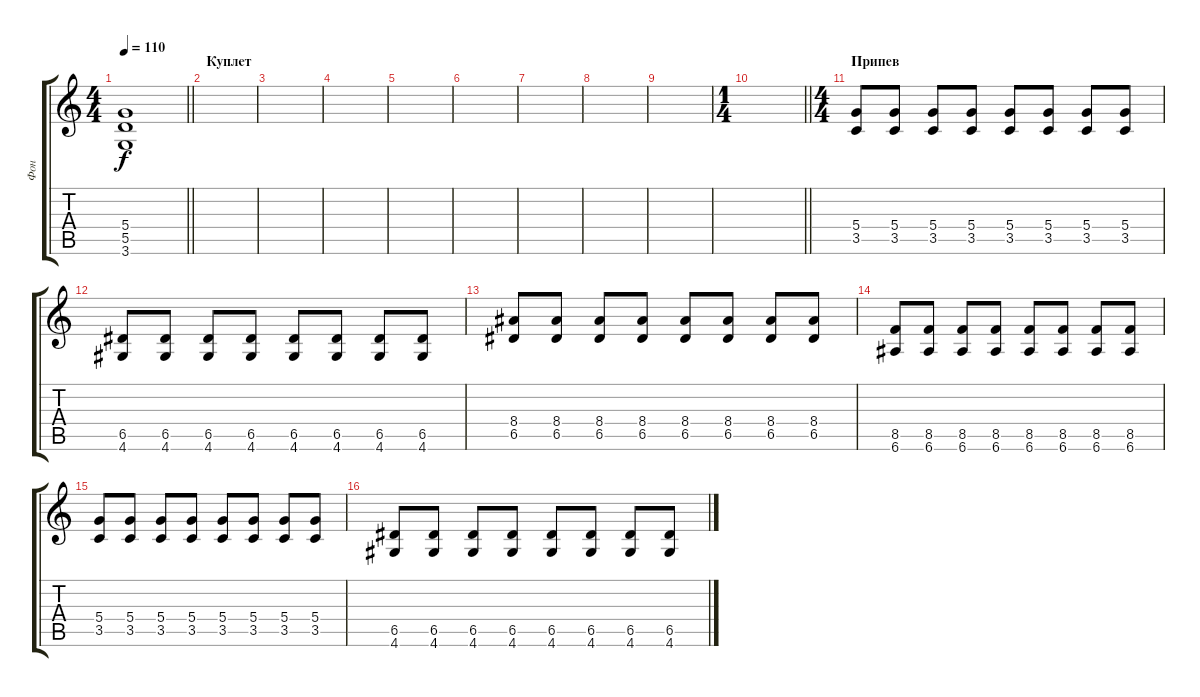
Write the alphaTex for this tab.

\track ("Фон" "Фон") {instrument distortionguitar}
\staff {score tabs}
\tuning (E4 B3 G3 D3 A2 E2) {hide}
\ts (4 4)
\tempo 110
\clef g2
\barLineRight lightlight
\ks c
(5.4 5.5 3.6).1{dy f} |
\section ("" "Куплет")
|
|
|
|
|
|
|
|
\ts (1 4)
\barLineRight lightlight
|
\ts (4 4)
\section ("" "Припев")
(5.4 3.5).8 (5.4 3.5).8 (5.4 3.5).8 (5.4 3.5).8 (5.4 3.5).8 (5.4 3.5).8 (5.4 3.5).8 (5.4 3.5).8 |
(6.5 4.6).8 (6.5 4.6).8 (6.5 4.6).8 (6.5 4.6).8 (6.5 4.6).8 (6.5 4.6).8 (6.5 4.6).8 (6.5 4.6).8 |
(8.4 6.5).8 (8.4 6.5).8 (8.4 6.5).8 (8.4 6.5).8 (8.4 6.5).8 (8.4 6.5).8 (8.4 6.5).8 (8.4 6.5).8 |
(8.5 6.6).8 (8.5 6.6).8 (8.5 6.6).8 (8.5 6.6).8 (8.5 6.6).8 (8.5 6.6).8 (8.5 6.6).8 (8.5 6.6).8 |
(5.4 3.5).8 (5.4 3.5).8 (5.4 3.5).8 (5.4 3.5).8 (5.4 3.5).8 (5.4 3.5).8 (5.4 3.5).8 (5.4 3.5).8 |
(6.5 4.6).8 (6.5 4.6).8 (6.5 4.6).8 (6.5 4.6).8 (6.5 4.6).8 (6.5 4.6).8 (6.5 4.6).8 (6.5 4.6).8
